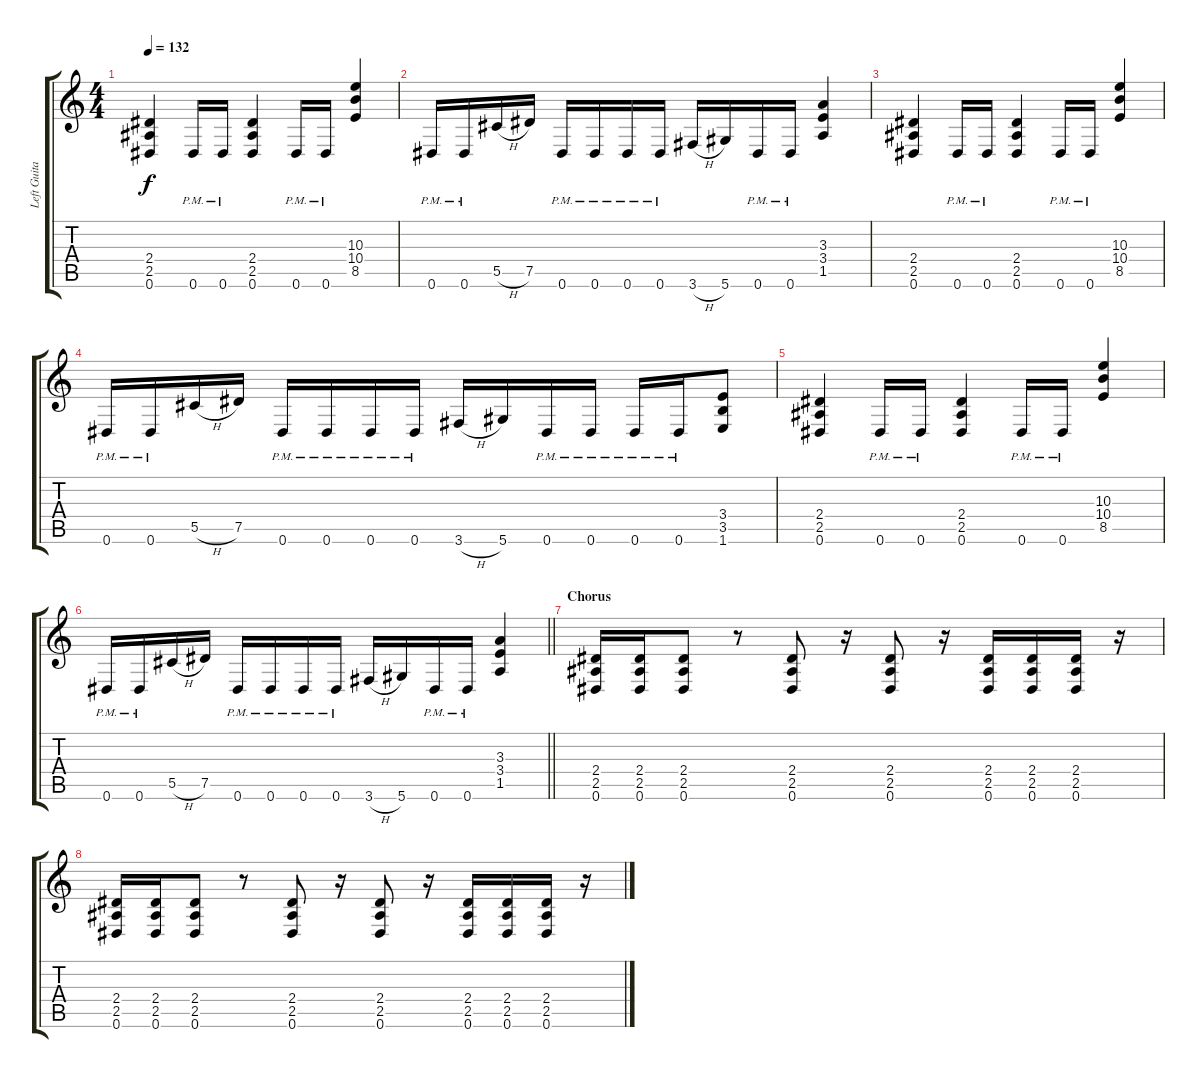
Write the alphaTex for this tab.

\track ("Left Guitar" "Left Guita") {instrument distortionguitar}
\staff {score tabs}
\tuning (Eb4 Bb3 Gb3 Db3 Ab2 Eb2) {hide}
\ts (4 4)
\tempo 132
\clef g2
\ks c
(2.4 2.5 0.6).4{dy f} 0.6{pm}.16 0.6{pm}.16 (2.4 2.5 0.6).4 0.6{pm}.16 0.6{pm}.16 (10.3 10.4 8.5).4 |
0.6{pm}.16 0.6{pm}.16 5.5{h}.16 7.5.16 0.6{pm}.16 0.6{pm}.16 0.6{pm}.16 0.6{pm}.16 3.6{h}.16 5.6.16 0.6{pm}.16 0.6{pm}.16 (3.3 3.4 1.5).4 |
(2.4 2.5 0.6).4 0.6{pm}.16 0.6{pm}.16 (2.4 2.5 0.6).4 0.6{pm}.16 0.6{pm}.16 (10.3 10.4 8.5).4 |
0.6{pm}.16 0.6{pm}.16 5.5{h}.16 7.5.16 0.6{pm}.16 0.6{pm}.16 0.6{pm}.16 0.6{pm}.16 3.6{h}.16 5.6.16 0.6{pm}.16 0.6{pm}.16 0.6{pm}.16 0.6{pm}.16 (3.4 3.5 1.6).8 |
(2.4 2.5 0.6).4 0.6{pm}.16 0.6{pm}.16 (2.4 2.5 0.6).4 0.6{pm}.16 0.6{pm}.16 (10.3 10.4 8.5).4 |
\barLineRight lightlight
0.6{pm}.16 0.6{pm}.16 5.5{h}.16 7.5.16 0.6{pm}.16 0.6{pm}.16 0.6{pm}.16 0.6{pm}.16 3.6{h}.16 5.6.16 0.6{pm}.16 0.6{pm}.16 (3.3 3.4 1.5).4 |
\section ("" "Chorus")
(2.4 2.5 0.6).16 (2.4 2.5 0.6).16 (2.4 2.5 0.6).8 r.8 (2.4 2.5 0.6).8 r.16 (2.4 2.5 0.6).8 r.16 (2.4 2.5 0.6).16 (2.4 2.5 0.6).16 (2.4 2.5 0.6).16 r.16 |
(2.4 2.5 0.6).16 (2.4 2.5 0.6).16 (2.4 2.5 0.6).8 r.8 (2.4 2.5 0.6).8 r.16 (2.4 2.5 0.6).8 r.16 (2.4 2.5 0.6).16 (2.4 2.5 0.6).16 (2.4 2.5 0.6).16 r.16
